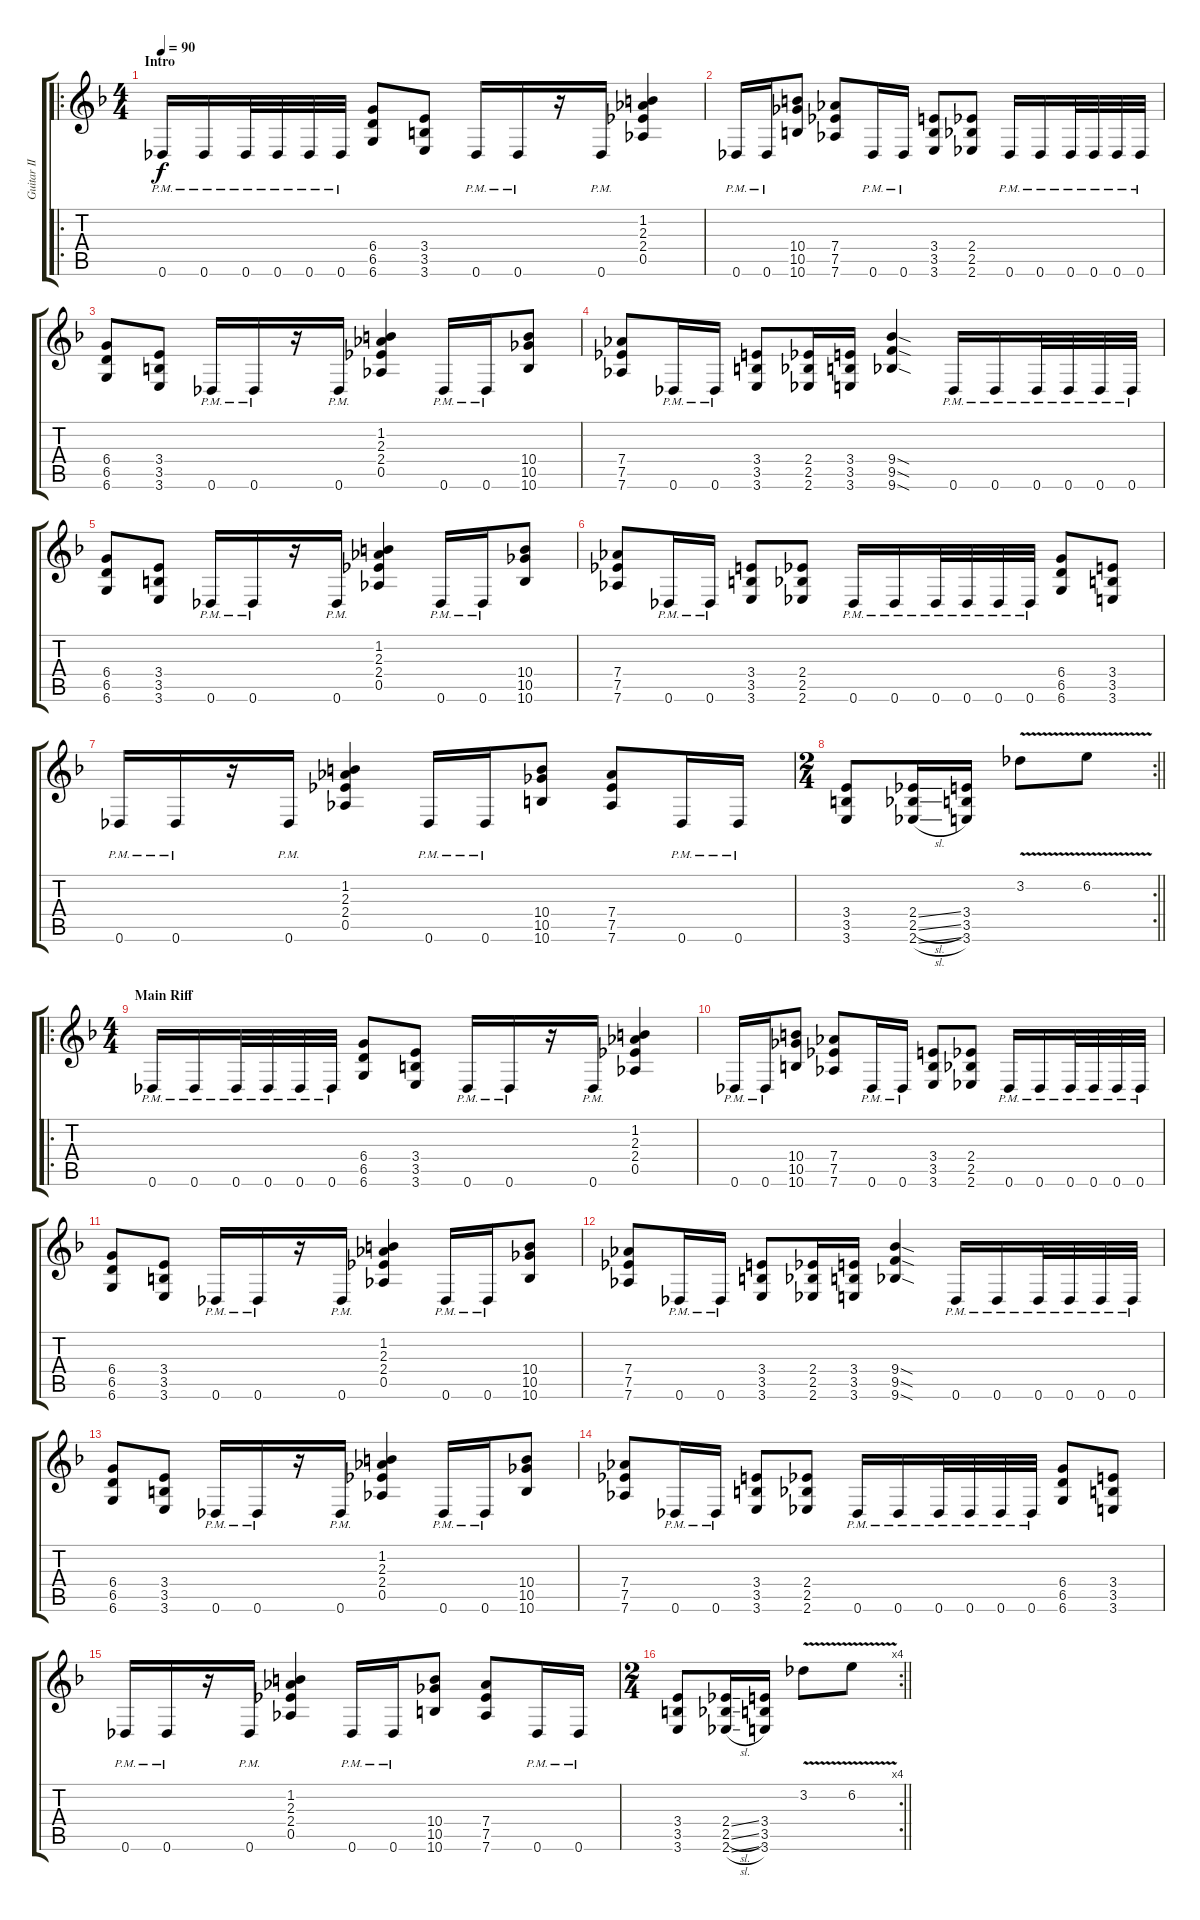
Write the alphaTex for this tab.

\track ("Guitar II" "Guitar II") {instrument overdrivenguitar}
\staff {score tabs}
\tuning (Db4 Bb3 Gb3 Db3 Ab2 Db2) {hide}
\ro
\ts (4 4)
\section ("" "Intro")
\tempo 90
\clef g2
\ks f
0.6{pm}.16{dy f instrument overdrivenguitar} 0.6{pm}.16 0.6{pm}.32 0.6{pm}.32 0.6{pm}.32 0.6{pm}.32 (6.4 6.5 6.6).8 (3.4 3.5 3.6).8 0.6{pm}.16 0.6{pm}.16 r.16 0.6{pm}.16 (1.2 2.3 2.4 0.5).4 |
0.6{pm}.16 0.6{pm}.16 (10.4 10.5 10.6).8 (7.4 7.5 7.6).8 0.6{pm}.16 0.6{pm}.16 (3.4 3.5 3.6).8 (2.4 2.5 2.6).8 0.6{pm}.16 0.6{pm}.16 0.6{pm}.32 0.6{pm}.32 0.6{pm}.32 0.6{pm}.32 |
(6.4 6.5 6.6).8 (3.4 3.5 3.6).8 0.6{pm}.16 0.6{pm}.16 r.16 0.6{pm}.16 (1.2 2.3 2.4 0.5).4 0.6{pm}.16 0.6{pm}.16 (10.4 10.5 10.6).8 |
(7.4 7.5 7.6).8 0.6{pm}.16 0.6{pm}.16 (3.4 3.5 3.6).8 (2.4 2.5 2.6).16 (3.4 3.5 3.6).16 (9.4{sod} 9.5{sod} 9.6{sod}).4 0.6{pm}.16 0.6{pm}.16 0.6{pm}.32 0.6{pm}.32 0.6{pm}.32 0.6{pm}.32 |
(6.4 6.5 6.6).8 (3.4 3.5 3.6).8 0.6{pm}.16 0.6{pm}.16 r.16 0.6{pm}.16 (1.2 2.3 2.4 0.5).4 0.6{pm}.16 0.6{pm}.16 (10.4 10.5 10.6).8 |
(7.4 7.5 7.6).8 0.6{pm}.16 0.6{pm}.16 (3.4 3.5 3.6).8 (2.4 2.5 2.6).8 0.6{pm}.16 0.6{pm}.16 0.6{pm}.32 0.6{pm}.32 0.6{pm}.32 0.6{pm}.32 (6.4 6.5 6.6).8 (3.4 3.5 3.6).8 |
0.6{pm}.16 0.6{pm}.16 r.16 0.6{pm}.16 (1.2 2.3 2.4 0.5).4 0.6{pm}.16 0.6{pm}.16 (10.4 10.5 10.6).8 (7.4 7.5 7.6).8 0.6{pm}.16 0.6{pm}.16 |
\rc 2
\ts (2 4)
\barLineRight lightlight
(3.4 3.5 3.6).8 (2.4{ss} 2.5{sl} 2.6{sl}).16 (3.4 3.5 3.6).16 3.2{v}.8 6.2{v}.8 |
\ro
\ts (4 4)
\section ("" "Main Riff")
0.6{pm}.16 0.6{pm}.16 0.6{pm}.32 0.6{pm}.32 0.6{pm}.32 0.6{pm}.32 (6.4 6.5 6.6).8 (3.4 3.5 3.6).8 0.6{pm}.16 0.6{pm}.16 r.16 0.6{pm}.16 (1.2 2.3 2.4 0.5).4 |
0.6{pm}.16 0.6{pm}.16 (10.4 10.5 10.6).8 (7.4 7.5 7.6).8 0.6{pm}.16 0.6{pm}.16 (3.4 3.5 3.6).8 (2.4 2.5 2.6).8 0.6{pm}.16 0.6{pm}.16 0.6{pm}.32 0.6{pm}.32 0.6{pm}.32 0.6{pm}.32 |
(6.4 6.5 6.6).8 (3.4 3.5 3.6).8 0.6{pm}.16 0.6{pm}.16 r.16 0.6{pm}.16 (1.2 2.3 2.4 0.5).4 0.6{pm}.16 0.6{pm}.16 (10.4 10.5 10.6).8 |
(7.4 7.5 7.6).8 0.6{pm}.16 0.6{pm}.16 (3.4 3.5 3.6).8 (2.4 2.5 2.6).16 (3.4 3.5 3.6).16 (9.4{sod} 9.5{sod} 9.6{sod}).4 0.6{pm}.16 0.6{pm}.16 0.6{pm}.32 0.6{pm}.32 0.6{pm}.32 0.6{pm}.32 |
(6.4 6.5 6.6).8 (3.4 3.5 3.6).8 0.6{pm}.16 0.6{pm}.16 r.16 0.6{pm}.16 (1.2 2.3 2.4 0.5).4 0.6{pm}.16 0.6{pm}.16 (10.4 10.5 10.6).8 |
(7.4 7.5 7.6).8 0.6{pm}.16 0.6{pm}.16 (3.4 3.5 3.6).8 (2.4 2.5 2.6).8 0.6{pm}.16 0.6{pm}.16 0.6{pm}.32 0.6{pm}.32 0.6{pm}.32 0.6{pm}.32 (6.4 6.5 6.6).8 (3.4 3.5 3.6).8 |
0.6{pm}.16 0.6{pm}.16 r.16 0.6{pm}.16 (1.2 2.3 2.4 0.5).4 0.6{pm}.16 0.6{pm}.16 (10.4 10.5 10.6).8 (7.4 7.5 7.6).8 0.6{pm}.16 0.6{pm}.16 |
\rc 4
\ts (2 4)
\barLineRight lightlight
(3.4 3.5 3.6).8 (2.4{ss} 2.5{sl} 2.6{sl}).16 (3.4 3.5 3.6).16 3.2{v}.8 6.2{v}.8
